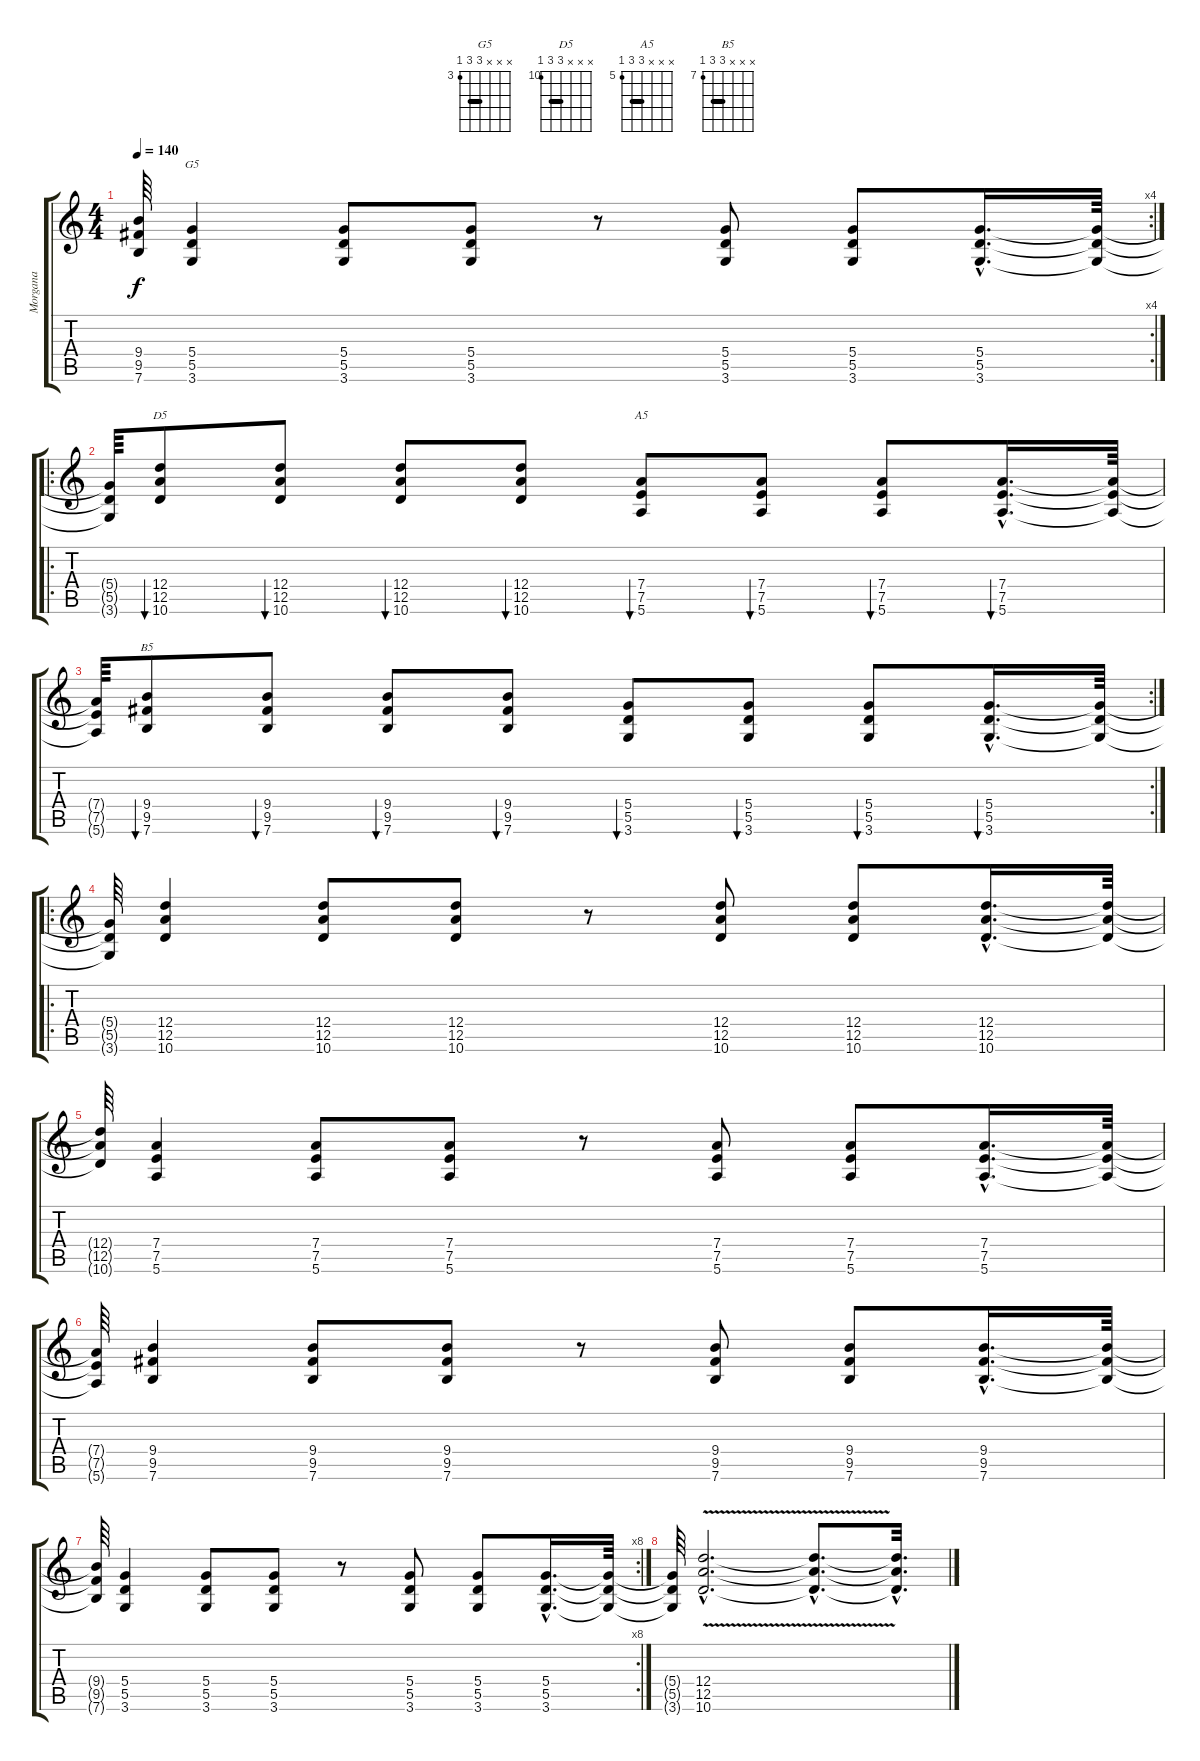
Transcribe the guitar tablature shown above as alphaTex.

\track ("Morgana" "Morgana") {instrument distortionguitar}
\staff {score tabs}
\tuning (E4 B3 G3 D3 A2 E2) {hide}
\chord ("G5" x x x 5 5 3) {firstfret 3 barre 5}
\chord ("D5" x x x 12 12 10) {firstfret 10 barre 12}
\chord ("A5" x x x 7 7 5) {firstfret 5 barre 7}
\chord ("B5" x x x 9 9 7) {firstfret 7 barre 9}
\rc 4
\ts (4 4)
\tempo 140
\clef g2
\ks c
(9.4{t} 9.5{t} 7.6{t}).64{dy f} (5.4 5.5 3.6).4{ch "G5"} (5.4 5.5 3.6).8 (5.4 5.5 3.6).8 r.8 (5.4 5.5 3.6).8 (5.4 5.5 3.6).8 (5.4{hac} 5.5{hac} 3.6{hac}).16{d} (5.4{t} 5.5{t} 3.6{t}).64 |
\ro
(5.4{t} 5.5{t} 3.6{t}).64 (12.4 12.5 10.6).8{bu 120 ch "D5"} (12.4 12.5 10.6).8{bu 120} (12.4 12.5 10.6).8{bu 120} (12.4 12.5 10.6).8{bu 120} (7.4 7.5 5.6).8{bu 120 ch "A5"} (7.4 7.5 5.6).8{bu 120} (7.4 7.5 5.6).8{bu 120} (7.4{hac} 7.5{hac} 5.6{hac}).16{d bu 120} (7.4{t} 7.5{t} 5.6{t}).64 |
\rc 2
(7.4{t} 7.5{t} 5.6{t}).64 (9.4 9.5 7.6).8{bu 120 ch "B5"} (9.4 9.5 7.6).8{bu 120} (9.4 9.5 7.6).8{bu 120} (9.4 9.5 7.6).8{bu 120} (5.4 5.5 3.6).8{bu 120} (5.4 5.5 3.6).8{bu 120} (5.4 5.5 3.6).8{bu 120} (5.4{hac} 5.5{hac} 3.6{hac}).16{d bu 120} (5.4{t} 5.5{t} 3.6{t}).64 |
\ro
(5.4{t} 5.5{t} 3.6{t}).64 (12.4 12.5 10.6).4 (12.4 12.5 10.6).8 (12.4 12.5 10.6).8 r.8 (12.4 12.5 10.6).8 (12.4 12.5 10.6).8 (12.4{hac} 12.5{hac} 10.6{hac}).16{d} (12.4{t} 12.5{t} 10.6{t}).64 |
(12.4{t} 12.5{t} 10.6{t}).64 (7.4 7.5 5.6).4 (7.4 7.5 5.6).8 (7.4 7.5 5.6).8 r.8 (7.4 7.5 5.6).8 (7.4 7.5 5.6).8 (7.4{hac} 7.5{hac} 5.6{hac}).16{d} (7.4{t} 7.5{t} 5.6{t}).64 |
(7.4{t} 7.5{t} 5.6{t}).64 (9.4 9.5 7.6).4 (9.4 9.5 7.6).8 (9.4 9.5 7.6).8 r.8 (9.4 9.5 7.6).8 (9.4 9.5 7.6).8 (9.4{hac} 9.5{hac} 7.6{hac}).16{d} (9.4{t} 9.5{t} 7.6{t}).64 |
\rc 8
(9.4{t} 9.5{t} 7.6{t}).64 (5.4 5.5 3.6).4 (5.4 5.5 3.6).8 (5.4 5.5 3.6).8 r.8 (5.4 5.5 3.6).8 (5.4 5.5 3.6).8 (5.4{hac} 5.5{hac} 3.6{hac}).16{d} (5.4{t} 5.5{t} 3.6{t}).64 |
(5.4{t} 5.5{t} 3.6{t}).64 (12.4{v hac} 12.5{hac} 10.6{hac}).2{d} (12.4{hac t} 12.5{hac t} 10.6{hac t}).8{d} (12.4{hac t} 12.5{hac t} 10.6{hac t}).32{d}
